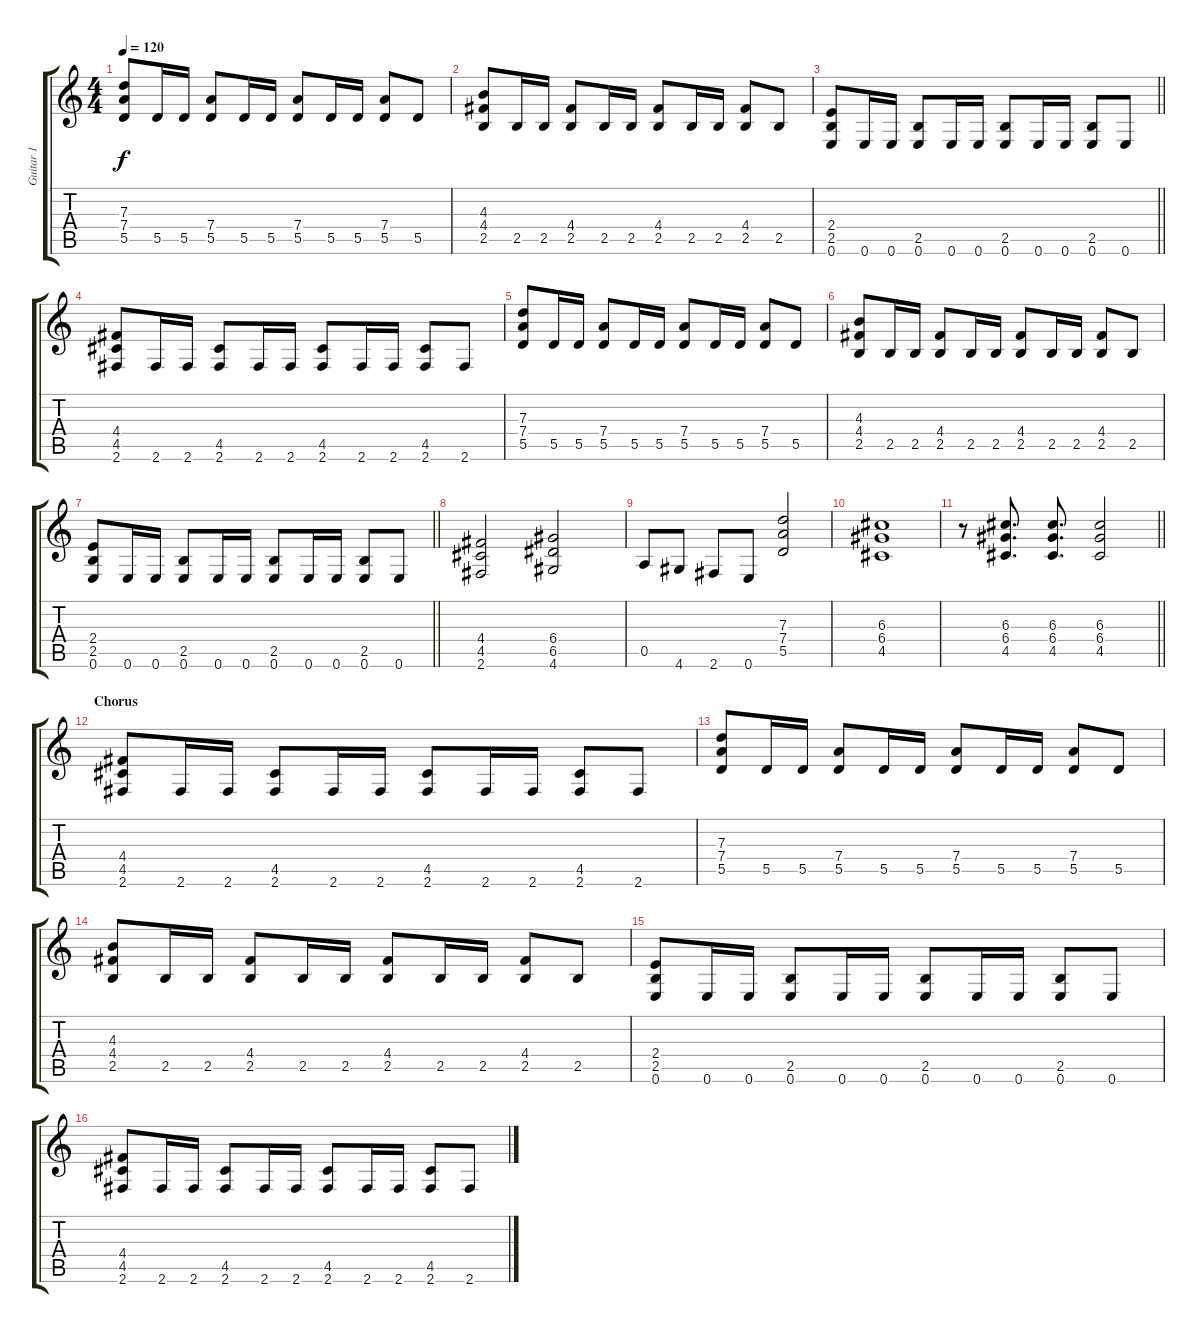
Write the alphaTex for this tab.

\track ("Guitar 1" "Guitar 1") {instrument overdrivenguitar}
\staff {score tabs}
\tuning (E4 B3 G3 D3 A2 E2) {hide}
\ts (4 4)
\tempo 120
\clef g2
\ks c
(7.3 7.4 5.5).8{dy f} 5.5.16 5.5.16 (7.4 5.5).8 5.5.16 5.5.16 (7.4 5.5).8 5.5.16 5.5.16 (7.4 5.5).8 5.5.8 |
(4.3 4.4 2.5).8 2.5.16 2.5.16 (4.4 2.5).8 2.5.16 2.5.16 (4.4 2.5).8 2.5.16 2.5.16 (4.4 2.5).8 2.5.8 |
\barLineRight lightlight
(2.4 2.5 0.6).8 0.6.16 0.6.16 (2.5 0.6).8 0.6.16 0.6.16 (2.5 0.6).8 0.6.16 0.6.16 (2.5 0.6).8 0.6.8 |
(4.4 4.5 2.6).8 2.6.16 2.6.16 (4.5 2.6).8 2.6.16 2.6.16 (4.5 2.6).8 2.6.16 2.6.16 (4.5 2.6).8 2.6.8 |
(7.3 7.4 5.5).8 5.5.16 5.5.16 (7.4 5.5).8 5.5.16 5.5.16 (7.4 5.5).8 5.5.16 5.5.16 (7.4 5.5).8 5.5.8 |
(4.3 4.4 2.5).8 2.5.16 2.5.16 (4.4 2.5).8 2.5.16 2.5.16 (4.4 2.5).8 2.5.16 2.5.16 (4.4 2.5).8 2.5.8 |
\barLineRight lightlight
(2.4 2.5 0.6).8 0.6.16 0.6.16 (2.5 0.6).8 0.6.16 0.6.16 (2.5 0.6).8 0.6.16 0.6.16 (2.5 0.6).8 0.6.8 |
(4.4 4.5 2.6).2 (6.4 6.5 4.6).2 |
0.5.8 4.6.8 2.6.8 0.6.8 (7.3 7.4 5.5).2 |
(6.3 6.4 4.5).1 |
\barLineRight lightlight
r.8 (6.3 6.4 4.5).8{d} (6.3 6.4 4.5).8{d} (6.3 6.4 4.5).2 |
\section ("" "Chorus")
(4.4 4.5 2.6).8 2.6.16 2.6.16 (4.5 2.6).8 2.6.16 2.6.16 (4.5 2.6).8 2.6.16 2.6.16 (4.5 2.6).8 2.6.8 |
(7.3 7.4 5.5).8 5.5.16 5.5.16 (7.4 5.5).8 5.5.16 5.5.16 (7.4 5.5).8 5.5.16 5.5.16 (7.4 5.5).8 5.5.8 |
(4.3 4.4 2.5).8 2.5.16 2.5.16 (4.4 2.5).8 2.5.16 2.5.16 (4.4 2.5).8 2.5.16 2.5.16 (4.4 2.5).8 2.5.8 |
(2.4 2.5 0.6).8 0.6.16 0.6.16 (2.5 0.6).8 0.6.16 0.6.16 (2.5 0.6).8 0.6.16 0.6.16 (2.5 0.6).8 0.6.8 |
(4.4 4.5 2.6).8 2.6.16 2.6.16 (4.5 2.6).8 2.6.16 2.6.16 (4.5 2.6).8 2.6.16 2.6.16 (4.5 2.6).8 2.6.8
